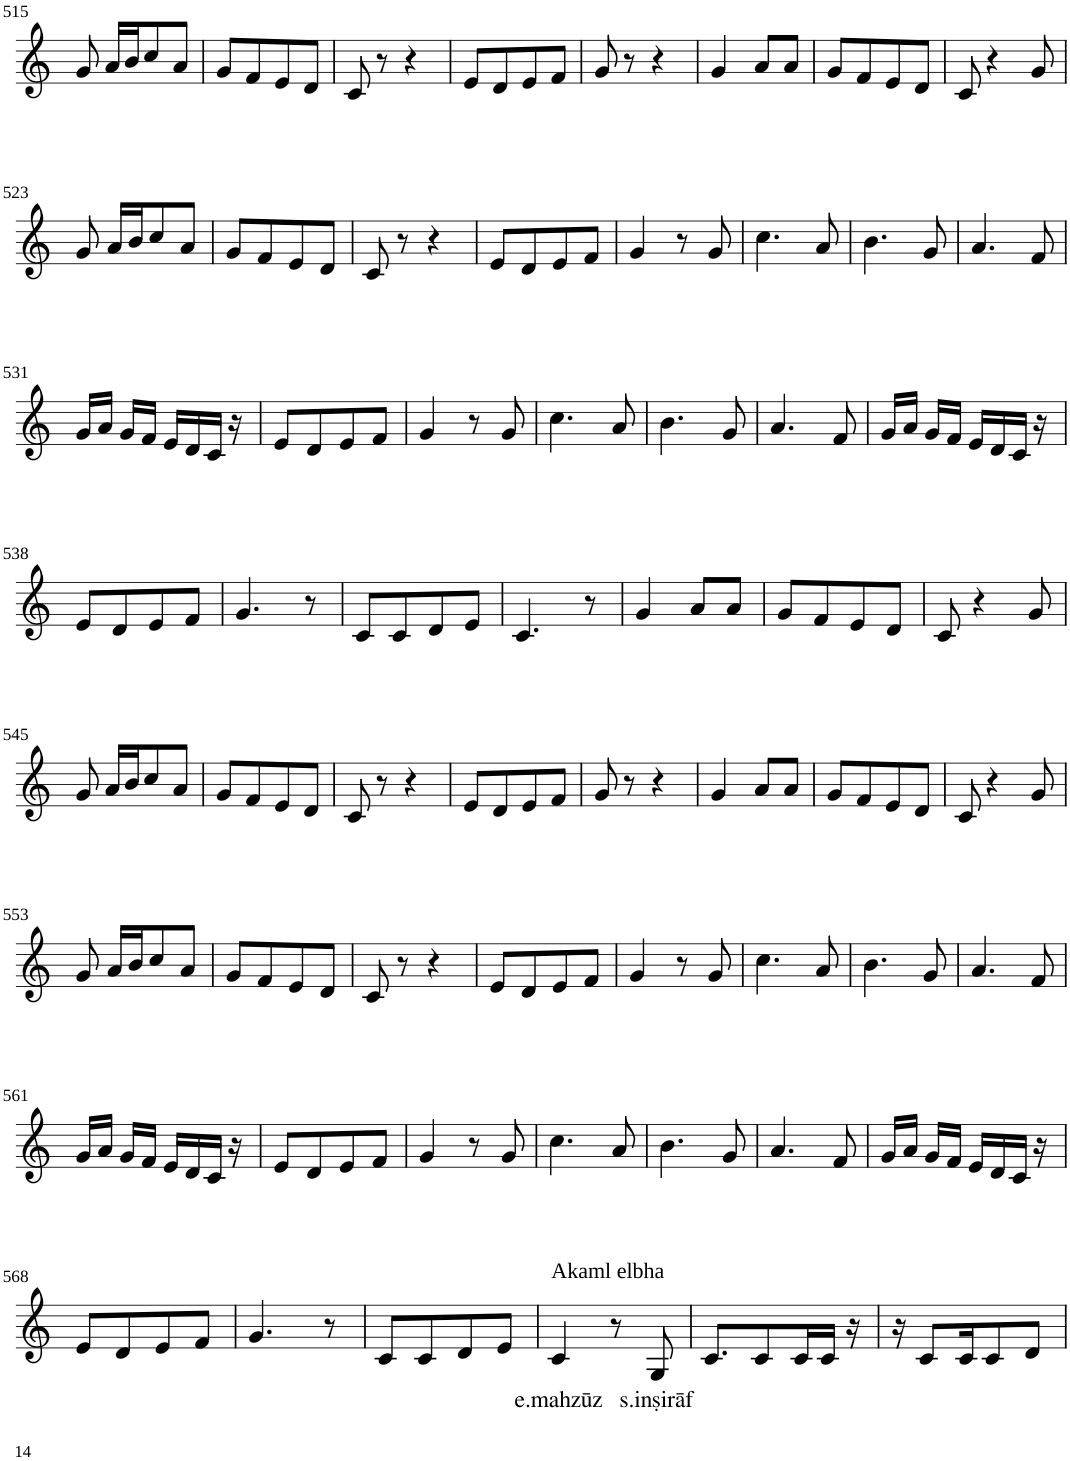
**kern	**text
*part1	*part1
*staff1	*staff1
*I"Violin	*
!!LO:PB:g=z
*clefG2	*
*k[]	*
*M4/8	*
=515	=515
8g/	.
16a/LL	.
16b/J	.
8cc/	.
8a/J	.
=516	=516
8g/L	.
8f/	.
8e/	.
8d/J	.
=517	=517
8c/	.
8r	.
4r	.
=518	=518
8e/L	.
8d/	.
8e/	.
8f/J	.
=519	=519
8g/	.
8r	.
4r	.
=520	=520
4g/	.
8a/L	.
8a/J	.
=521	=521
8g/L	.
8f/	.
8e/	.
8d/J	.
=522	=522
8c/	.
4r	.
8g/	.
!!LO:LB:g=z
=523	=523
8g/	.
16a/LL	.
16b/J	.
8cc/	.
8a/J	.
=524	=524
8g/L	.
8f/	.
8e/	.
8d/J	.
=525	=525
8c/	.
8r	.
4r	.
=526	=526
8e/L	.
8d/	.
8e/	.
8f/J	.
=527	=527
4g/	.
8r	.
8g/	.
=528	=528
4.cc\	.
8a/	.
=529	=529
4.b\	.
8g/	.
=530	=530
4.a/	.
8f/	.
!!LO:LB:g=z
=531	=531
16g/LL	.
16a/JJ	.
16g/LL	.
16f/JJ	.
16e/LL	.
16d/	.
16c/JJ	.
16r	.
=532	=532
8e/L	.
8d/	.
8e/	.
8f/J	.
=533	=533
4g/	.
8r	.
8g/	.
=534	=534
4.cc\	.
8a/	.
=535	=535
4.b\	.
8g/	.
=536	=536
4.a/	.
8f/	.
=537	=537
16g/LL	.
16a/JJ	.
16g/LL	.
16f/JJ	.
16e/LL	.
16d/	.
16c/JJ	.
16r	.
!!LO:LB:g=z
=538	=538
8e/L	.
8d/	.
8e/	.
8f/J	.
=539	=539
4.g/	.
8r	.
=540	=540
8c/L	.
8c/	.
8d/	.
8e/J	.
=541	=541
4.c/	.
8r	.
=542	=542
4g/	.
8a/L	.
8a/J	.
=543	=543
8g/L	.
8f/	.
8e/	.
8d/J	.
=544	=544
8c/	.
4r	.
8g/	.
!!LO:LB:g=z
=545	=545
8g/	.
16a/LL	.
16b/J	.
8cc/	.
8a/J	.
=546	=546
8g/L	.
8f/	.
8e/	.
8d/J	.
=547	=547
8c/	.
8r	.
4r	.
=548	=548
8e/L	.
8d/	.
8e/	.
8f/J	.
=549	=549
8g/	.
8r	.
4r	.
=550	=550
4g/	.
8a/L	.
8a/J	.
=551	=551
8g/L	.
8f/	.
8e/	.
8d/J	.
=552	=552
8c/	.
4r	.
8g/	.
!!LO:LB:g=z
=553	=553
8g/	.
16a/LL	.
16b/J	.
8cc/	.
8a/J	.
=554	=554
8g/L	.
8f/	.
8e/	.
8d/J	.
=555	=555
8c/	.
8r	.
4r	.
=556	=556
8e/L	.
8d/	.
8e/	.
8f/J	.
=557	=557
4g/	.
8r	.
8g/	.
=558	=558
4.cc\	.
8a/	.
=559	=559
4.b\	.
8g/	.
=560	=560
4.a/	.
8f/	.
!!LO:LB:g=z
=561	=561
16g/LL	.
16a/JJ	.
16g/LL	.
16f/JJ	.
16e/LL	.
16d/	.
16c/JJ	.
16r	.
=562	=562
8e/L	.
8d/	.
8e/	.
8f/J	.
=563	=563
4g/	.
8r	.
8g/	.
=564	=564
4.cc\	.
8a/	.
=565	=565
4.b\	.
8g/	.
=566	=566
4.a/	.
8f/	.
=567	=567
16g/LL	.
16a/JJ	.
16g/LL	.
16f/JJ	.
16e/LL	.
16d/	.
16c/JJ	.
16r	.
!!LO:LB:g=z
=568	=568
8e/L	.
8d/	.
8e/	.
8f/J	.
=569	=569
4.g/	.
8r	.
=570	=570
8c/L	.
8c/	.
8d/	.
8e/J	.
=571	=571
!LO:TX:a:t=Akaml elbha	!
!	!LO:LY:b
4c/	e.mahzūz
8r	.
!	!LO:LY:b
8G/	s.inṣirāf
=572	=572
8.c/L	.
8c/	.
16c/L	.
16c/JJ	.
16r	.
=573	=573
16r	.
8c/L	.
16c/K	.
8c/	.
8d/J	.
=	=
*-	*-
